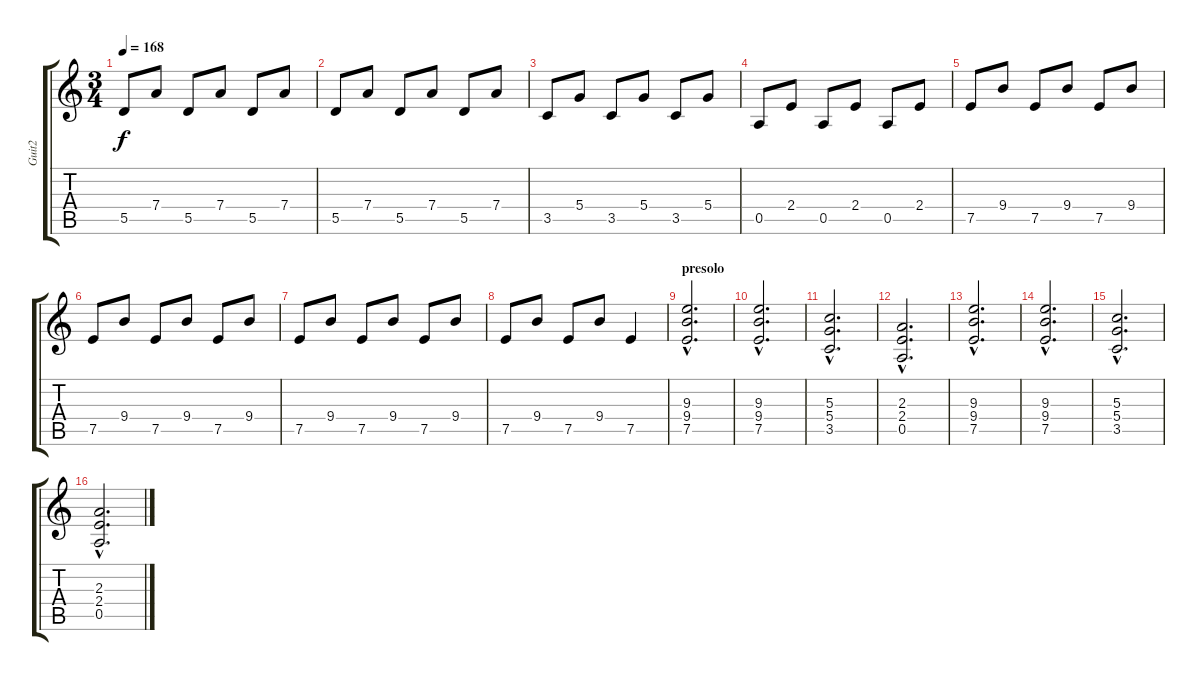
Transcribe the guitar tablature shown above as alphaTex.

\track ("Guit2" "Guit2") {instrument overdrivenguitar}
\staff {score tabs}
\tuning (E4 B3 G3 D3 A2 E2) {hide}
\ts (3 4)
\tempo 168
\clef g2
\ks c
5.5.8{dy f} 7.4.8 5.5.8 7.4.8 5.5.8 7.4.8 |
5.5.8 7.4.8 5.5.8 7.4.8 5.5.8 7.4.8 |
3.5.8 5.4.8 3.5.8 5.4.8 3.5.8 5.4.8 |
0.5.8 2.4.8 0.5.8 2.4.8 0.5.8 2.4.8 |
7.5.8 9.4.8 7.5.8 9.4.8 7.5.8 9.4.8 |
7.5.8 9.4.8 7.5.8 9.4.8 7.5.8 9.4.8 |
7.5.8 9.4.8 7.5.8 9.4.8 7.5.8 9.4.8 |
7.5.8 9.4.8 7.5.8 9.4.8 7.5.4 |
\section ("" "presolo")
(9.3{hac} 9.4{hac} 7.5{hac}).2{d volume 11 instrument overdrivenguitar} |
(9.3{hac} 9.4{hac} 7.5{hac}).2{d} |
(5.3{hac} 5.4{hac} 3.5{hac}).2{d} |
(2.3{hac} 2.4{hac} 0.5{hac}).2{d} |
(9.3{hac} 9.4{hac} 7.5{hac}).2{d} |
(9.3{hac} 9.4{hac} 7.5{hac}).2{d} |
(5.3{hac} 5.4{hac} 3.5{hac}).2{d} |
(2.3{hac} 2.4{hac} 0.5{hac}).2{d}
